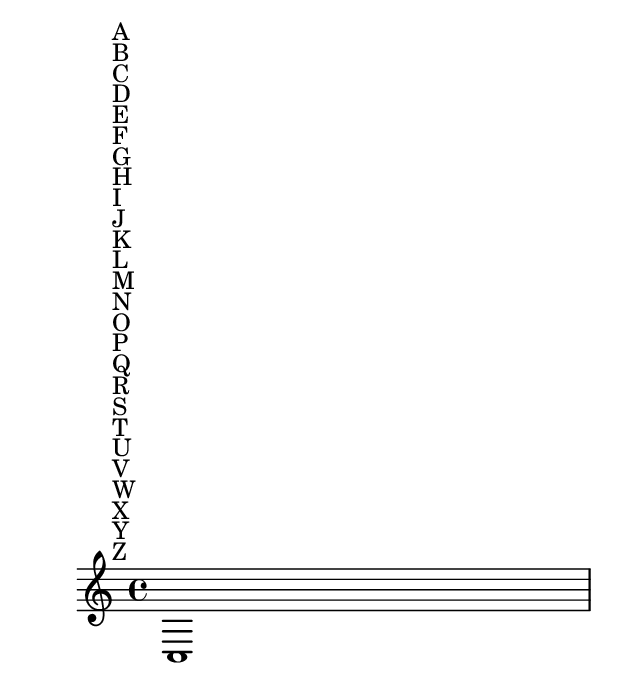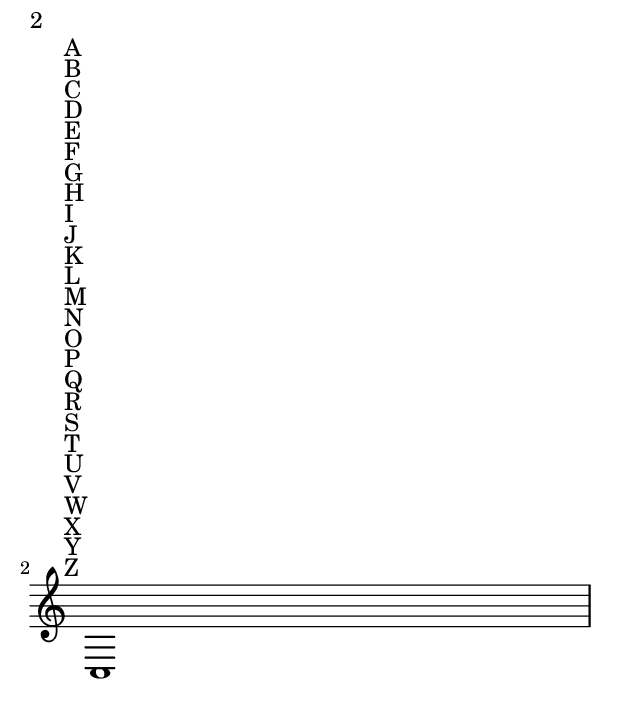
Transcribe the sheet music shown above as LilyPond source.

%% Generated by lilypond-book
%% Options: [exampleindent=10.16\mm,indent=0\mm,line-width=160\mm,paper-height=845.047\pt,paper-width=597.508\pt,papersize='(cons (* 597.508 pt) (* 845.047 pt))]
\include "lilypond-book-preamble.ly"


% ****************************************************************
% Start cut-&-pastable-section
% ****************************************************************

#(ly:set-option 'eps-box-padding 3.000000)



\paper {
  #(set-paper-size '(cons (* 597.508 pt) (* 845.047 pt)))
  indent = 0\mm
  line-width = 160\mm
  % offset the left padding, also add 1mm as lilypond creates cropped
  % images with a little space on the right
  line-width = #(- line-width (* mm  3.000000) (* mm 1))
}

\layout {
  
}




% ****************************************************************
% ly snippet:
% ****************************************************************
\sourcefilename "/lilypond-2.26.0/input/regression/page-breaking-marks.ly"
\sourcefileline 0
\version "2.23.14"

\header {
  texidoc = "The height of marks is taken into account during page
breaking."
}

#(set-default-paper-size "a6")

\book {
  \repeat unfold 2
  { \textMark \markup \column {A B C D E F G H I J K L M N O P Q R S T U V W X Y Z} c1 \break }
}



% ****************************************************************
% end ly snippet
% ****************************************************************
